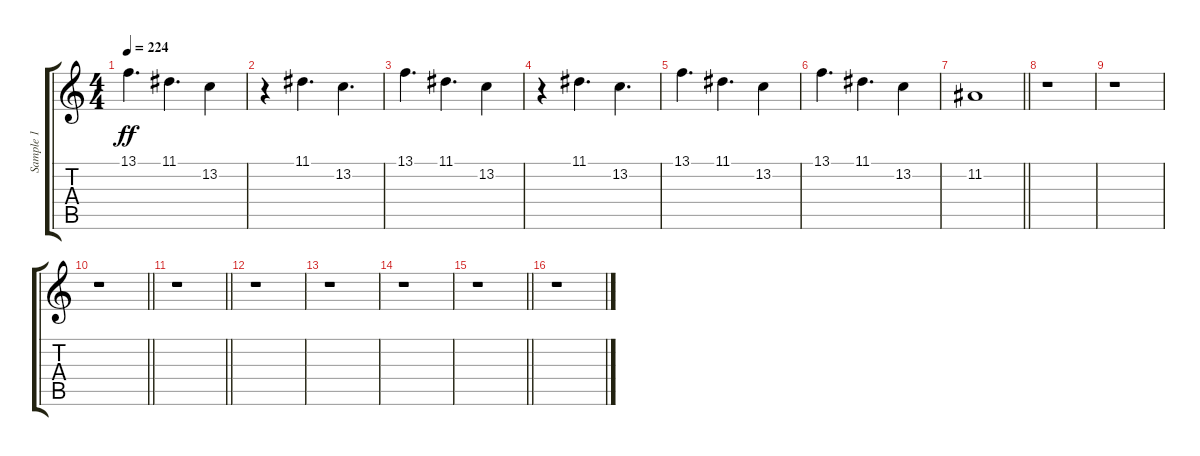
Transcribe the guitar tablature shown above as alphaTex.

\track ("Sample 1" "Sample 1") {instrument lead2sawtooth}
\staff {score tabs}
\tuning (E4 B3 G3 D3 A2 E2) {hide}
\ts (4 4)
\tempo 224
\clef g2
\ks c
13.1.4{d dy ff} 11.1.4{d} 13.2.4 |
r.4 11.1.4{d} 13.2.4{d} |
13.1.4{d} 11.1.4{d} 13.2.4 |
r.4 11.1.4{d} 13.2.4{d} |
13.1.4{d} 11.1.4{d} 13.2.4 |
13.1.4{d} 11.1.4{d} 13.2.4 |
\barLineRight lightlight
11.2.1 |
\section ("" " ")
r.1 |
r.1 |
\barLineRight lightlight
r.1 |
\barLineRight lightlight
r.1 |
r.1 |
r.1 |
r.1 |
\barLineRight lightlight
r.1 |
r.1
